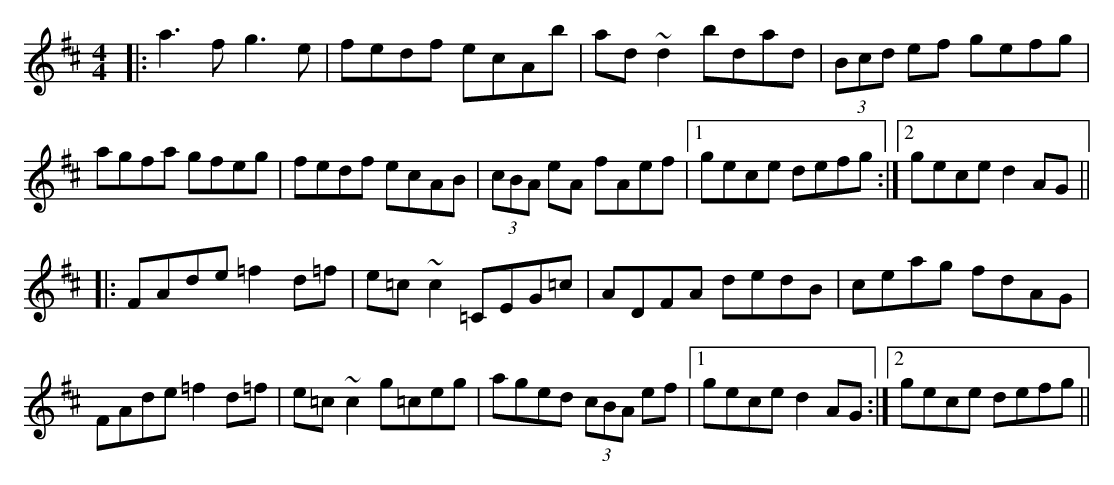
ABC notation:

X:1
M:4/4
K:D
|:a3f g3e|fedf ecAb|ad~d2 bdad|(3Bcd ef gefg|
agfa gfeg|fedf ecAB|(3cBA eA fAef|1 gece defg:|2 gece d2AG||
|:FAde =f2d=f|e=c~c2 =CEG=c|ADFA dedB|ceag fdAG|
FAde =f2d=f|e=c~c2 g=ceg|aged (3cBA ef|1 gece d2AG:|2 gece defg||
